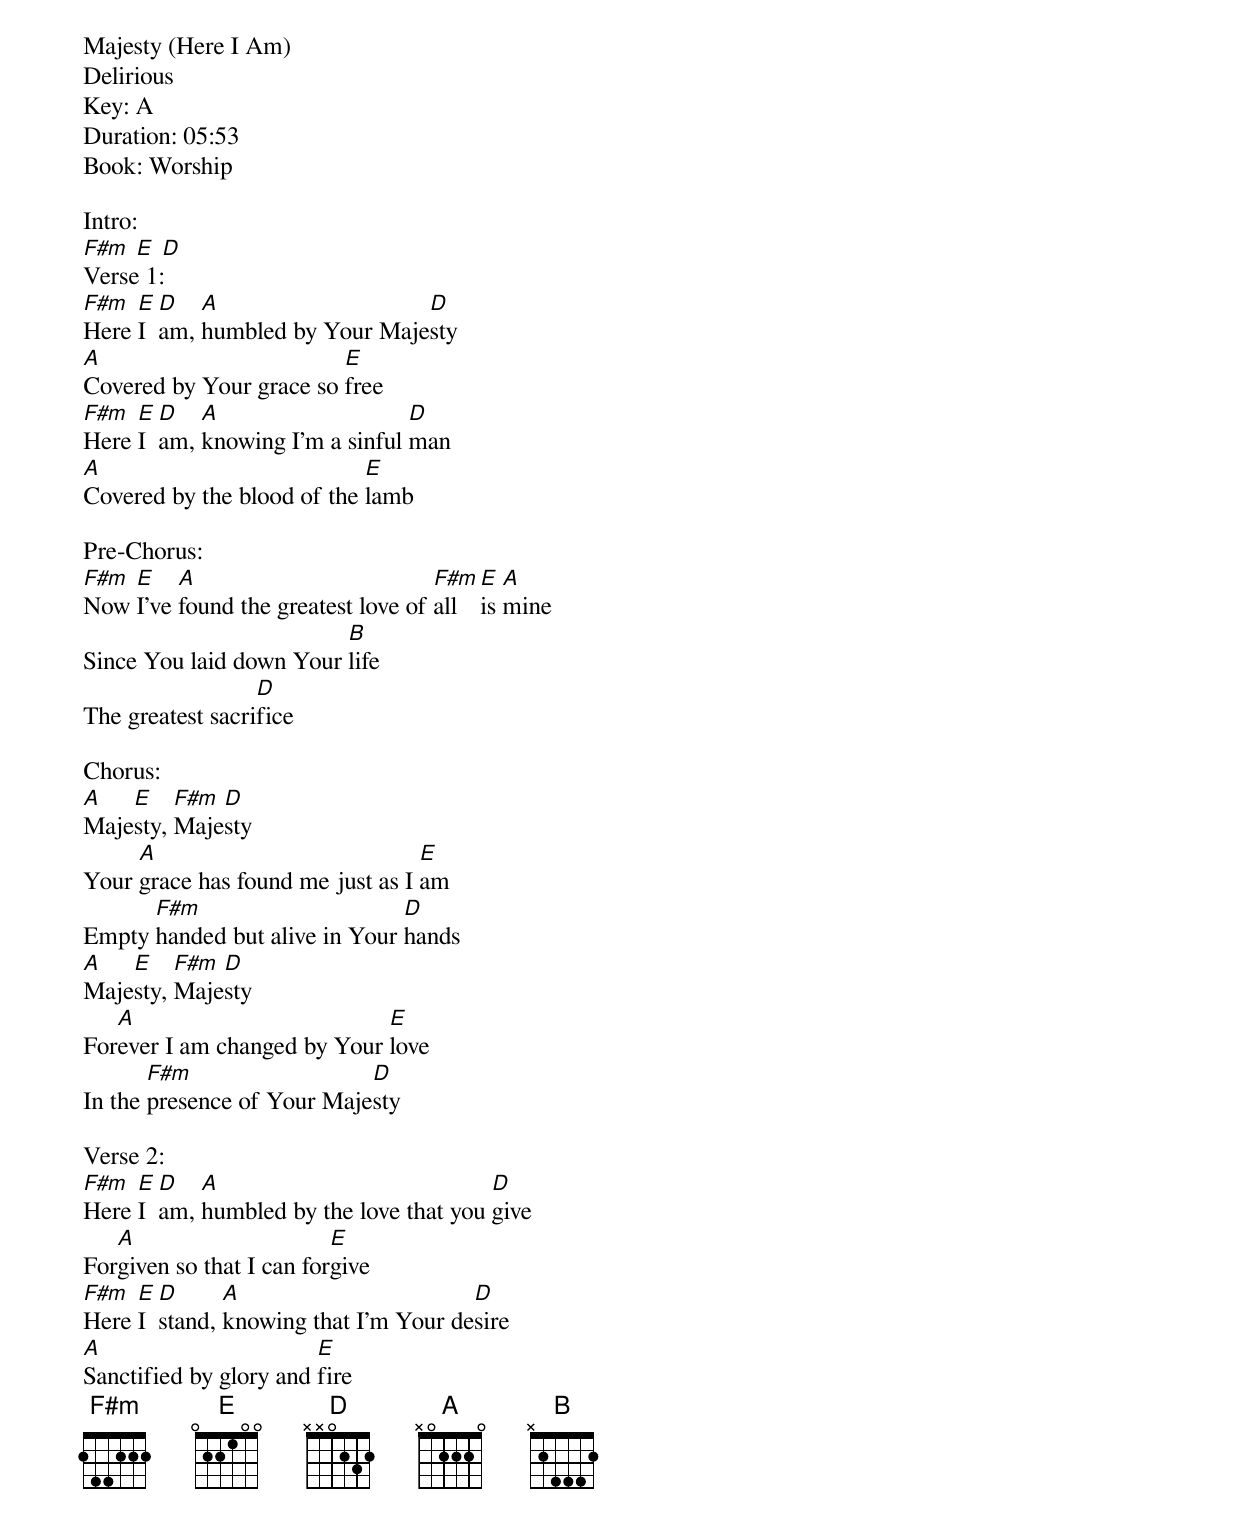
Majesty (Here I Am)
Delirious
Key: A
Duration: 05:53
Book: Worship

Intro:
[F#m] [E] [D]
Verse 1:
[F#m]Here [E]I  [D]am, [A]humbled by Your Maje[D]sty
[A]Covered by Your grace so [E]free
[F#m]Here [E]I  [D]am, [A]knowing I'm a sinful [D]man
[A]Covered by the blood of the [E]lamb

Pre-Chorus:
[F#m]Now [E]I've [A]found the greatest love of [F#m]all [E]is [A]mine
Since You laid down Your [B]life
The greatest sacri[D]fice

Chorus:
[A]Maje[E]sty, [F#m]Maje[D]sty
Your [A]grace has found me just as I [E]am
Empty [F#m]handed but alive in Your [D]hands
[A]Maje[E]sty, [F#m]Maje[D]sty
For[A]ever I am changed by Your [E]love
In the [F#m]presence of Your Maje[D]sty

Verse 2:
[F#m]Here [E]I  [D]am, [A]humbled by the love that you [D]give
For[A]given so that I can for[E]give
[F#m]Here [E]I  [D]stand, [A]knowing that I'm Your de[D]sire
[A]Sanctified by glory and [E]fire
